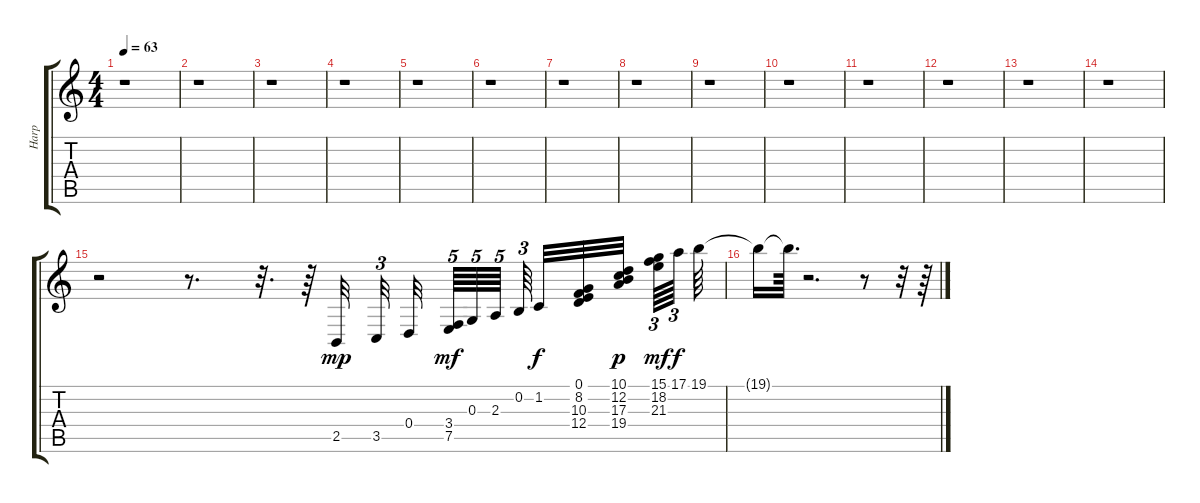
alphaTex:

\track ("Harp" "Harp") {instrument orchestralharp}
\staff {score tabs}
\tuning (E4 B3 G3 D3 A2 E2) {hide}
\ts (4 4)
\tempo 63
\clef g2
\ks c
r.1{dy f} |
r.1 |
r.1 |
r.1 |
r.1 |
r.1 |
r.1 |
r.1 |
r.1 |
r.1 |
r.1 |
r.1 |
r.1 |
r.1 |
r.2 r.8{d} r.32{d} r.64 2.5.32{dy mp} 3.5.32{tu (3 2)} 0.4.32 (3.4 7.5).64{tu (5 4) dy mf} 0.3.64{tu (5 4)} 2.3.64{tu (5 4)} 0.2.64{tu (3 2)} 1.2.32{dy f} (0.1 8.2 10.3 12.4).32 (10.1 12.2 17.3 19.4).32{dy p} (15.1 18.2 21.3).64{tu (3 2) dy mf} 17.1.64{tu (3 2) dy f} 19.1.64 |
19.1{t}.16 19.1{t}.64{d} r.2{d} r.8 r.32 r.64
